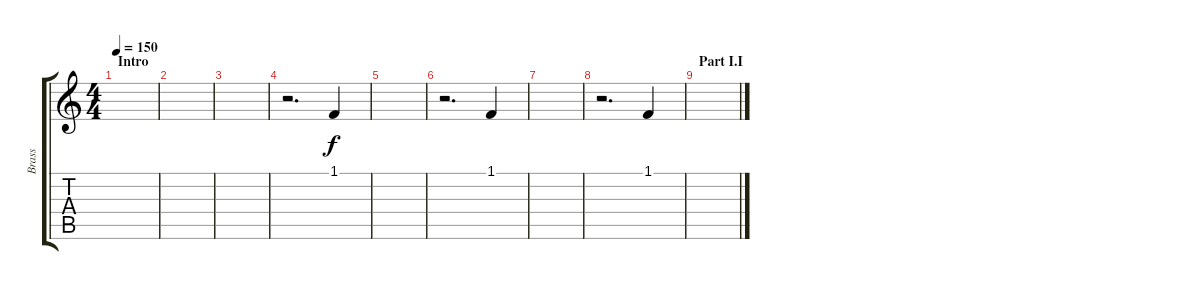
\track ("Brass" "Brass") {instrument trumpet}
\staff {score tabs}
\tuning (E4 B3 G3 D3 A2 E2) {hide}
\ts (4 4)
\section ("" "Intro")
\tempo 150
\clef g2
\ks c
|
|
|
r.2{d} 1.1.4 |
|
r.2{d} 1.1.4 |
|
r.2{d} 1.1.4 |
\section ("" "Part I.I")
